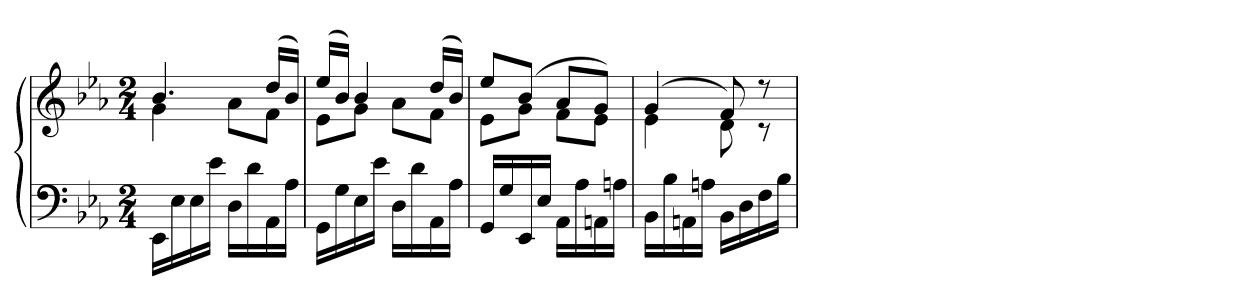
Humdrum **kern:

**kern	**kern
*part1	*part1
*staff2	*staff1
*clefF4	*clefG2
*k[b-e-a-]	*k[b-e-a-]
*M2/4	*M2/4
=	=
*	*^
16EE-LL	4.b-	4g
16E-	.	.
16E-	.	.
16e-JJ	.	.
16DLL	.	8a-L
16d	.	.
16AA-	(16ddLL	8fJ
16A-JJ	16b-JJ)	.
=	=	=
16GGLL	(16ee-LL	8e-L
16G	16b-JJ)	.
16E-	4b-	8gJ
16e-JJ	.	.
16DLL	.	8a-L
16d	.	.
16AA-	(16ddLL	8fJ
16A-JJ	16b-JJ)	.
=	=	=
16GGLL	8ee-L	8e-L
16G	.	.
16EE-	(8b-J	8gJ
16E-JJ	.	.
16AA-LL	8a-L	8fL
16A-	.	.
16AAn	8gJ)	8e-J
16AnJJ	.	.
=	=	=
16BB-LL	(4g	4e-
16B-	.	.
16AAn	.	.
16AnJJ	.	.
16BB-LL	8f)	8d
16D	.	.
16F	8r	8r
16B-JJ	.	.
*	*v	*v
=	=
*-	*-
